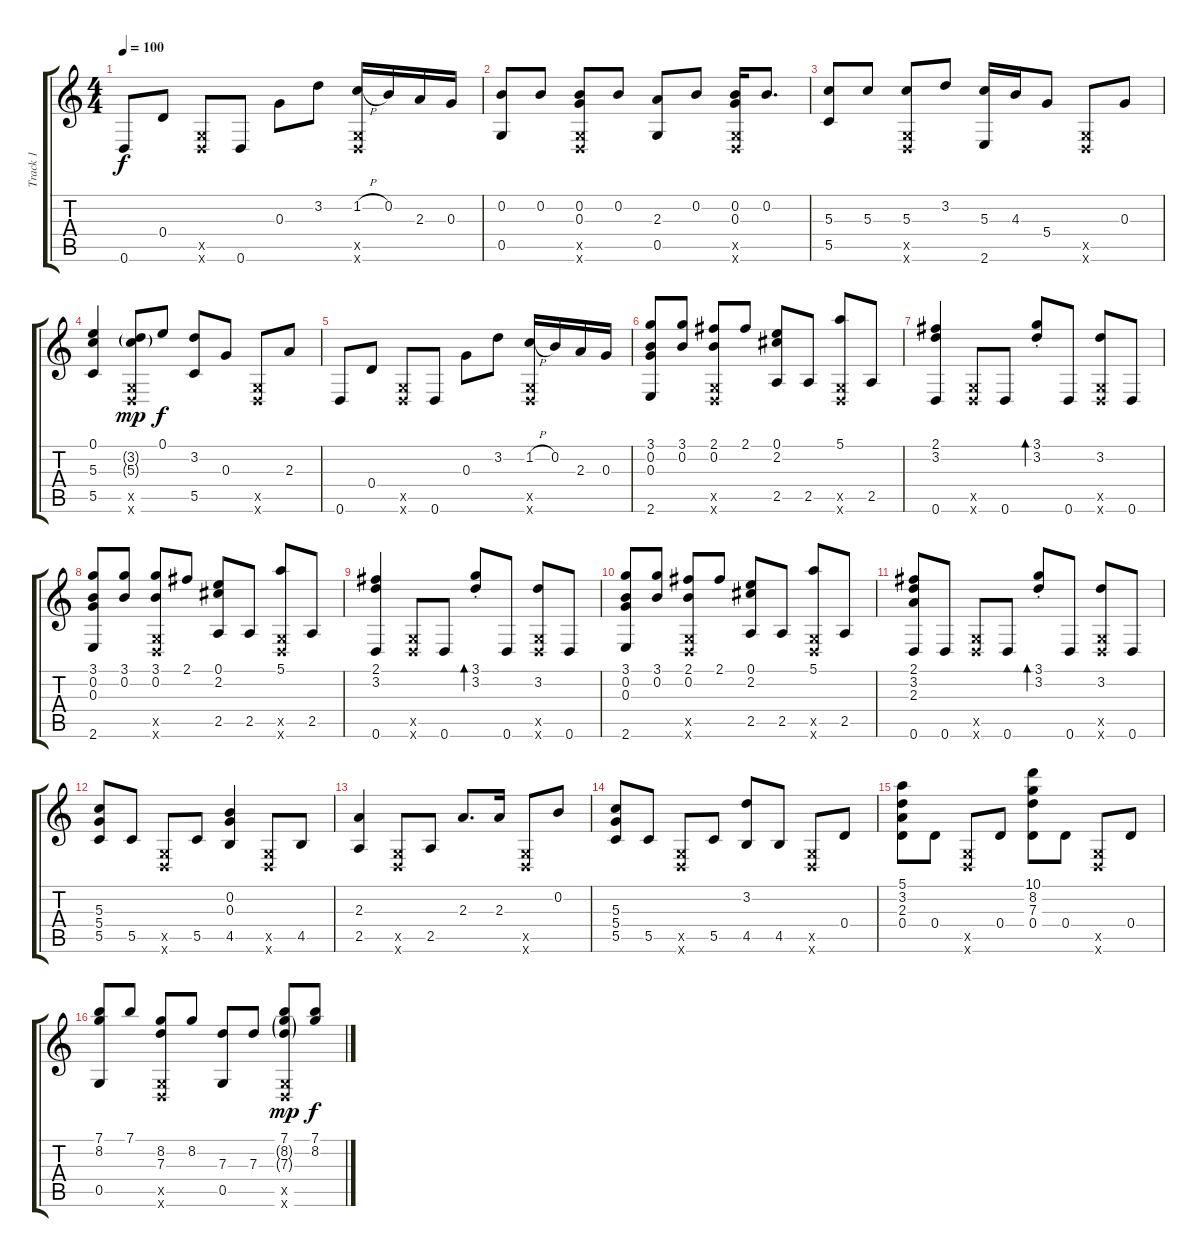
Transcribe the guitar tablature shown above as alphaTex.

\track ("Track 1" "Track 1") {instrument acousticguitarsteel}
\staff {score tabs}
\tuning (E4 B3 G3 D3 G2 D2) {hide}
\ts (4 4)
\tempo 100
\clef g2
\ks c
0.6.8{dy f} 0.4.8 (0.5{x} 0.6{x}).8 0.6.8 0.3.8 3.2.8 (1.2{h} 0.5{x} 0.6{x}).16 0.2.16 2.3.16 0.3.16 |
(0.2 0.5).8 0.2.8 (0.2 0.3 0.5{x} 0.6{x}).8 0.2.8 (2.3 0.5).8 0.2.8 (0.2 0.3 0.5{x} 0.6{x}).16 0.2.8{d} |
(5.3 5.5).8 5.3.8 (5.3 0.5{x} 0.6{x}).8 3.2.8 (5.3 2.6).16 4.3.16 5.4.8 (0.5{x} 0.6{x}).8 0.3.8 |
(0.1 5.3 5.5).4 (3.2{g} 5.3{g} 0.5{x} 0.6{x}).8{dy mp} 0.1.8{dy f} (3.2 5.5).8 0.3.8 (0.5{x} 0.6{x}).8 2.3.8 |
0.6.8 0.4.8 (0.5{x} 0.6{x}).8 0.6.8 0.3.8 3.2.8 (1.2{h} 0.5{x} 0.6{x}).16 0.2.16 2.3.16 0.3.16 |
(3.1 0.2 0.3 2.6).8 (3.1 0.2).8 (2.1 0.2 0.5{x} 0.6{x}).8 2.1.8 (0.1 2.2 2.5).8 2.5.8 (5.1 0.5{x} 0.6{x}).8 2.5.8 |
(2.1 3.2 0.6).4 (0.5{x} 0.6{x}).8 0.6.8 (3.1{st} 3.2{st}).8{bd 60} 0.6.8 (3.2 0.5{x} 0.6{x}).8 0.6.8 |
(3.1 0.2 0.3 2.6).8 (3.1 0.2).8 (3.1 0.2 0.5{x} 0.6{x}).8 2.1.8 (0.1 2.2 2.5).8 2.5.8 (5.1 0.5{x} 0.6{x}).8 2.5.8 |
(2.1 3.2 0.6).4 (0.5{x} 0.6{x}).8 0.6.8 (3.1{st} 3.2{st}).8{bd 60} 0.6.8 (3.2 0.5{x} 0.6{x}).8 0.6.8 |
(3.1 0.2 0.3 2.6).8 (3.1 0.2).8 (2.1 0.2 0.5{x} 0.6{x}).8 2.1.8 (0.1 2.2 2.5).8 2.5.8 (5.1 0.5{x} 0.6{x}).8 2.5.8 |
(2.1 3.2 2.3 0.6).8 0.6.8 (0.5{x} 0.6{x}).8 0.6.8 (3.1{st} 3.2{st}).8{bd 60} 0.6.8 (3.2 0.5{x} 0.6{x}).8 0.6.8 |
(5.3 5.4 5.5).8 5.5.8 (0.5{x} 0.6{x}).8 5.5.8 (0.2 0.3 4.5).4 (0.5{x} 0.6{x}).8 4.5.8 |
(2.3 2.5).4 (0.5{x} 0.6{x}).8 2.5.8 2.3.8{d} 2.3.16 (0.5{x} 0.6{x}).8 0.2.8 |
(5.3 5.4 5.5).8 5.5.8 (0.5{x} 0.6{x}).8 5.5.8 (3.2 4.5).8 4.5.8 (0.5{x} 0.6{x}).8 0.4.8 |
(5.1 3.2 2.3 0.4).8 0.4.8 (0.5{x} 0.6{x}).8 0.4.8 (10.1 8.2 7.3 0.4).8 0.4.8 (0.5{x} 0.6{x}).8 0.4.8 |
(7.1 8.2 0.5).8 7.1.8 (8.2 7.3 0.5{x} 0.6{x}).8 8.2.8 (7.3 0.5).8 7.3.8 (7.1 8.2{g} 7.3{g} 0.5{x} 0.6{x}).8{dy mp} (7.1 8.2).8{dy f}
